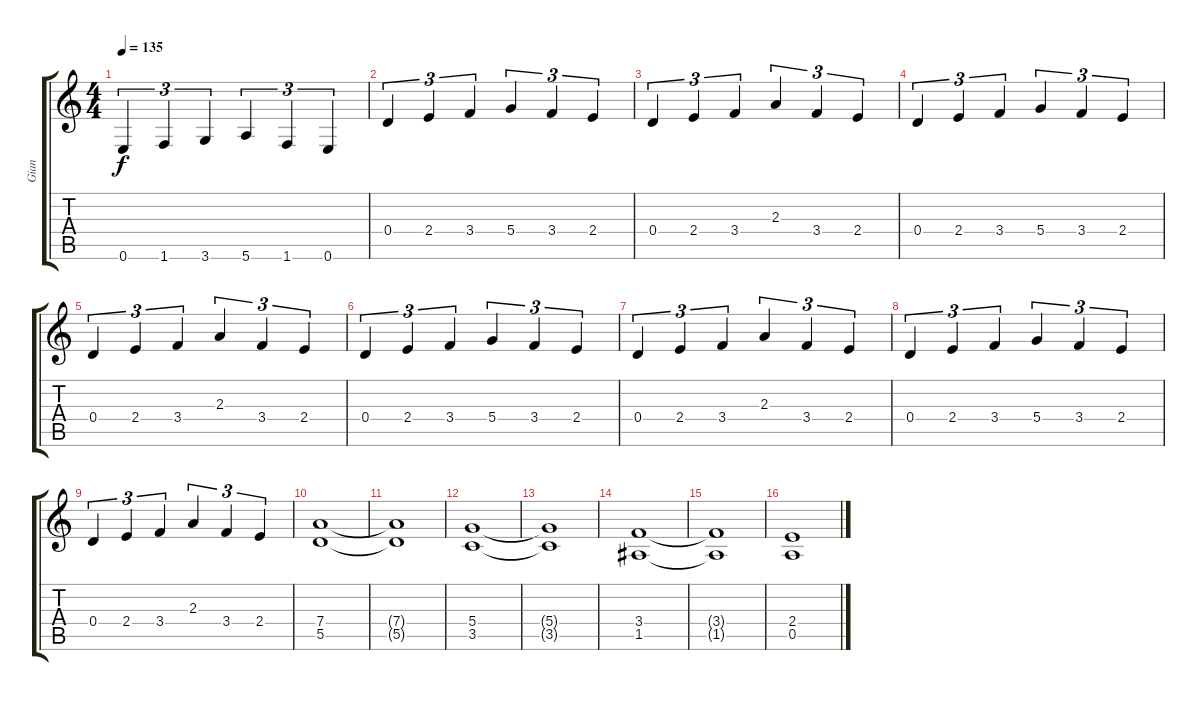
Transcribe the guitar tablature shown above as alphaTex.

\track ("Gian" "Gian") {instrument overdrivenguitar}
\staff {score tabs}
\tuning (E4 B3 G3 D3 A2 E2) {hide}
\ts (4 4)
\tempo 135
\clef g2
\ks c
0.6.4{tu (3 2) dy f} 1.6.4{tu (3 2)} 3.6.4{tu (3 2)} 5.6.4{tu (3 2)} 1.6.4{tu (3 2)} 0.6.4{tu (3 2)} |
0.4.4{tu (3 2)} 2.4.4{tu (3 2)} 3.4.4{tu (3 2)} 5.4.4{tu (3 2)} 3.4.4{tu (3 2)} 2.4.4{tu (3 2)} |
0.4.4{tu (3 2)} 2.4.4{tu (3 2)} 3.4.4{tu (3 2)} 2.3.4{tu (3 2)} 3.4.4{tu (3 2)} 2.4.4{tu (3 2)} |
0.4.4{tu (3 2)} 2.4.4{tu (3 2)} 3.4.4{tu (3 2)} 5.4.4{tu (3 2)} 3.4.4{tu (3 2)} 2.4.4{tu (3 2)} |
0.4.4{tu (3 2)} 2.4.4{tu (3 2)} 3.4.4{tu (3 2)} 2.3.4{tu (3 2)} 3.4.4{tu (3 2)} 2.4.4{tu (3 2)} |
0.4.4{tu (3 2)} 2.4.4{tu (3 2)} 3.4.4{tu (3 2)} 5.4.4{tu (3 2)} 3.4.4{tu (3 2)} 2.4.4{tu (3 2)} |
0.4.4{tu (3 2)} 2.4.4{tu (3 2)} 3.4.4{tu (3 2)} 2.3.4{tu (3 2)} 3.4.4{tu (3 2)} 2.4.4{tu (3 2)} |
0.4.4{tu (3 2)} 2.4.4{tu (3 2)} 3.4.4{tu (3 2)} 5.4.4{tu (3 2)} 3.4.4{tu (3 2)} 2.4.4{tu (3 2)} |
0.4.4{tu (3 2)} 2.4.4{tu (3 2)} 3.4.4{tu (3 2)} 2.3.4{tu (3 2)} 3.4.4{tu (3 2)} 2.4.4{tu (3 2)} |
(7.4 5.5).1 |
(7.4{t} 5.5{t}).1 |
(5.4 3.5).1 |
(5.4{t} 3.5{t}).1 |
(3.4 1.5).1 |
(3.4{t} 1.5{t}).1 |
(2.4 0.5).1
